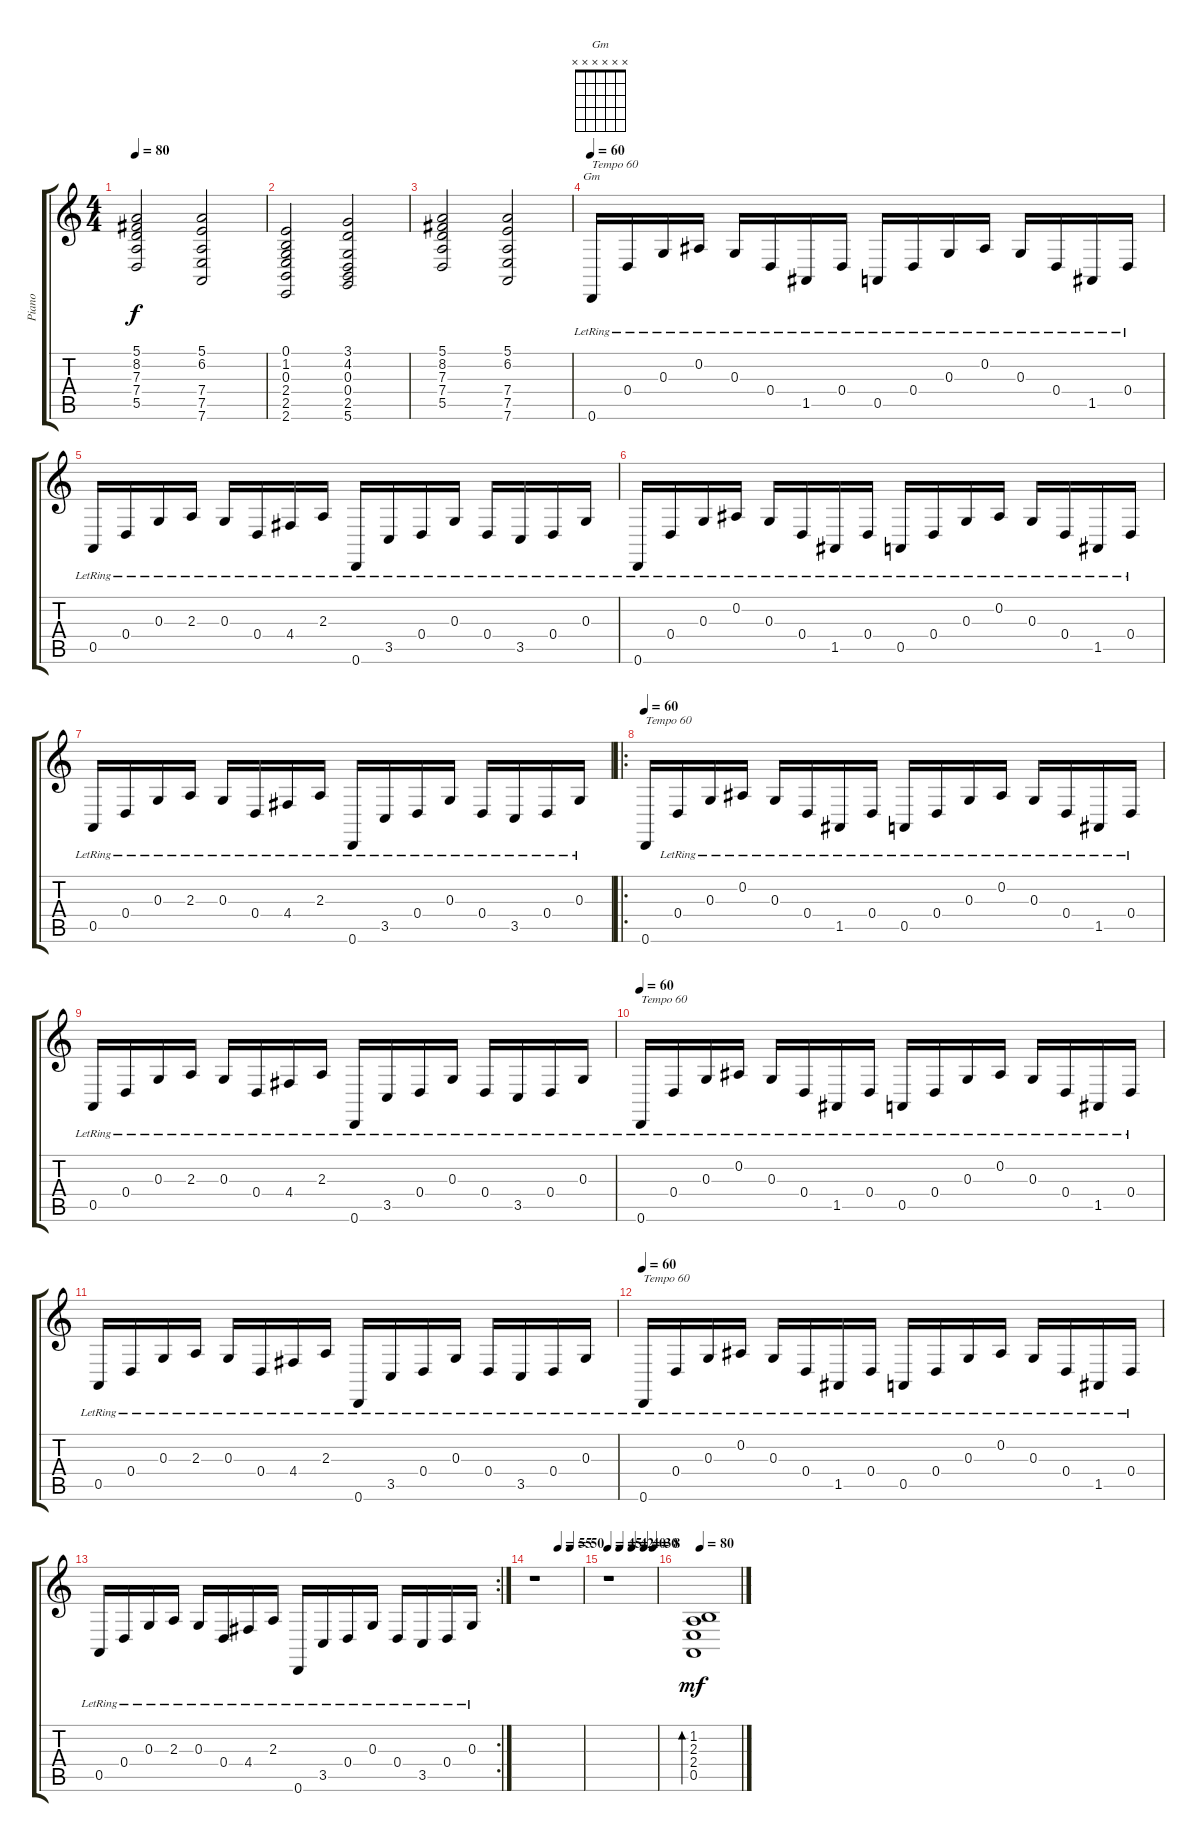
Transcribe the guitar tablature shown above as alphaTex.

\track ("Piano" "Piano") {instrument churchorgan}
\staff {score tabs}
\tuning (E4 Bb3 G3 D3 A2 D2) {hide}
\chord ("Gm" x x x x x x)
\ts (4 4)
\tempo 80
\clef g2
\ks c
(5.1 8.2 7.3 7.4 5.5).2{dy f} (5.1 6.2 7.4 7.5 7.6).2 |
(0.1 1.2 0.3 2.4 2.5 2.6).2 (3.1 4.2 0.3 0.4 2.5 5.6).2 |
(5.1 8.2 7.3 7.4 5.5).2 (5.1 6.2 7.4 7.5 7.6).2 |
\tempo 60
0.6{lr}.16{ch "Gm" txt "Tempo 60" volume 11 instrument acousticgrandpiano} 0.4{lr}.16 0.3{lr}.16 0.2{lr}.16 0.3{lr}.16 0.4{lr}.16 1.5{lr}.16 0.4{lr}.16 0.5{lr}.16 0.4{lr}.16 0.3{lr}.16 0.2{lr}.16 0.3{lr}.16 0.4{lr}.16 1.5{lr}.16 0.4{lr}.16 |
0.5{lr}.16 0.4{lr}.16 0.3{lr}.16 2.3{lr}.16 0.3{lr}.16 0.4{lr}.16 4.4{lr}.16 2.3{lr}.16 0.6{lr}.16 3.5{lr}.16 0.4{lr}.16 0.3{lr}.16 0.4{lr}.16 3.5{lr}.16 0.4{lr}.16 0.3{lr}.16 |
0.6{lr}.16 0.4{lr}.16 0.3{lr}.16 0.2{lr}.16 0.3{lr}.16 0.4{lr}.16 1.5{lr}.16 0.4{lr}.16 0.5{lr}.16 0.4{lr}.16 0.3{lr}.16 0.2{lr}.16 0.3{lr}.16 0.4{lr}.16 1.5{lr}.16 0.4{lr}.16 |
0.5{lr}.16 0.4{lr}.16 0.3{lr}.16 2.3{lr}.16 0.3{lr}.16 0.4{lr}.16 4.4{lr}.16 2.3{lr}.16 0.6{lr}.16 3.5{lr}.16 0.4{lr}.16 0.3{lr}.16 0.4{lr}.16 3.5{lr}.16 0.4{lr}.16 0.3{lr}.16 |
\ro
\tempo 60
0.6.16{txt "Tempo 60"} 0.4{lr}.16 0.3{lr}.16 0.2{lr}.16 0.3{lr}.16 0.4{lr}.16 1.5{lr}.16 0.4{lr}.16 0.5{lr}.16 0.4{lr}.16 0.3{lr}.16 0.2{lr}.16 0.3{lr}.16 0.4{lr}.16 1.5{lr}.16 0.4{lr}.16 |
0.5{lr}.16 0.4{lr}.16 0.3{lr}.16 2.3{lr}.16 0.3{lr}.16 0.4{lr}.16 4.4{lr}.16 2.3{lr}.16 0.6{lr}.16 3.5{lr}.16 0.4{lr}.16 0.3{lr}.16 0.4{lr}.16 3.5{lr}.16 0.4{lr}.16 0.3{lr}.16 |
\tempo 60
0.6{lr}.16{txt "Tempo 60"} 0.4{lr}.16 0.3{lr}.16 0.2{lr}.16 0.3{lr}.16 0.4{lr}.16 1.5{lr}.16 0.4{lr}.16 0.5{lr}.16 0.4{lr}.16 0.3{lr}.16 0.2{lr}.16 0.3{lr}.16 0.4{lr}.16 1.5{lr}.16 0.4{lr}.16 |
0.5{lr}.16 0.4{lr}.16 0.3{lr}.16 2.3{lr}.16 0.3{lr}.16 0.4{lr}.16 4.4{lr}.16 2.3{lr}.16 0.6{lr}.16 3.5{lr}.16 0.4{lr}.16 0.3{lr}.16 0.4{lr}.16 3.5{lr}.16 0.4{lr}.16 0.3{lr}.16 |
\tempo 60
0.6{lr}.16{txt "Tempo 60"} 0.4{lr}.16 0.3{lr}.16 0.2{lr}.16 0.3{lr}.16 0.4{lr}.16 1.5{lr}.16 0.4{lr}.16 0.5{lr}.16 0.4{lr}.16 0.3{lr}.16 0.2{lr}.16 0.3{lr}.16 0.4{lr}.16 1.5{lr}.16 0.4{lr}.16 |
\rc 2
0.5{lr}.16 0.4{lr}.16 0.3{lr}.16 2.3{lr}.16 0.3{lr}.16 0.4{lr}.16 4.4{lr}.16 2.3{lr}.16 0.6{lr}.16 3.5{lr}.16 0.4{lr}.16 0.3{lr}.16 0.4{lr}.16 3.5{lr}.16 0.4{lr}.16 0.3{lr}.16 |
\tempo (55 0.5)
\tempo (50 0.75)
r.1 |
\tempo 45
\tempo (42 0.25)
\tempo (40 0.5)
\tempo (30 0.75)
\tempo (8 0.9375)
r.1 |
\tempo 80
(1.2 2.3 2.4 0.5).1{bd 30 dy mf}
